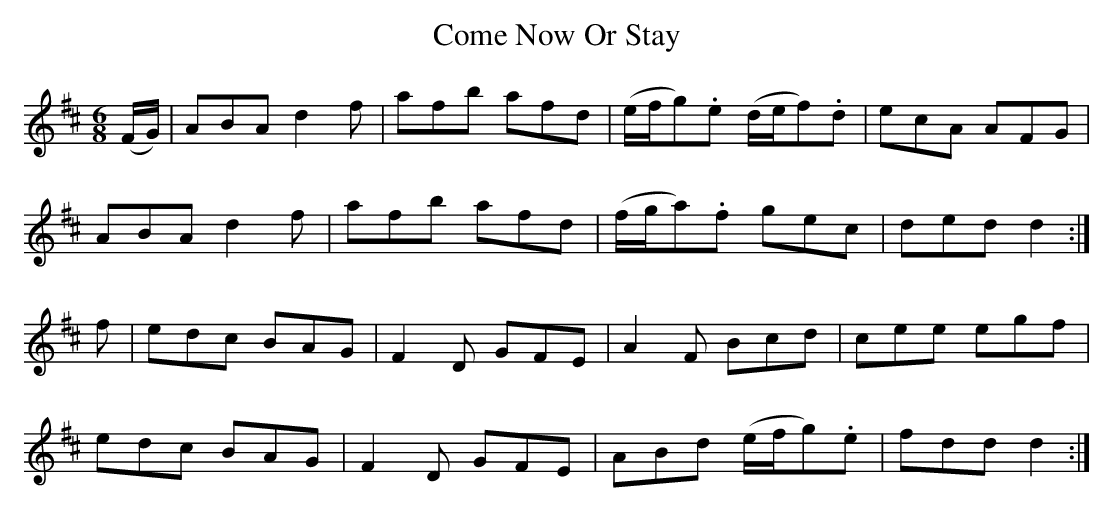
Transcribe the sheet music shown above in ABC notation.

X:1
T: Come Now Or Stay
M: 6/8
L: 1/8
K: D
(F/G/)|ABA d2f|afb afd|(e/f/g).e (d/e/f).d|ecA AFG|
ABA d2f|afb afd|(f/g/a).f gec|ded d2:|
f|edc BAG|F2D GFE|A2F Bcd|cee egf|
edc BAG|F2D GFE|ABd (e/f/g).e|fdd d2:|
